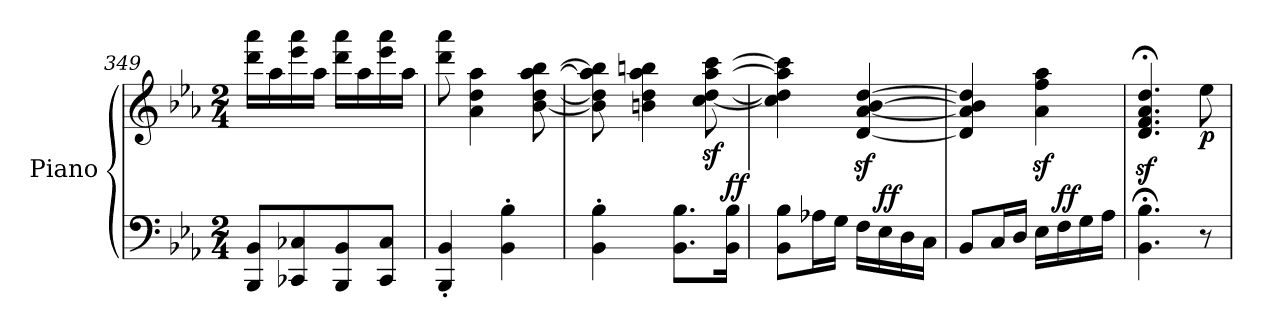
**kern	**kern	**dynam
*part1	*part1	*part1
*staff2	*staff1	*staff1/2
*I"Piano	*	*
*I'Pno	*	*
*clefF4	*clefG2	*
*k[b-e-a-]	*k[b-e-a-]	*
*M2/4	*M2/4	*
=349	=349	=349
8BBB-/ 8BB-/L	16ddd\ 16aaa-\LL	.
.	16aa-\	.
8CC-X/ 8C-X/	16eee-\ 16aaa-\	.
.	16aa-\JJ	.
8BBB-/ 8BB-/	16ddd\ 16aaa-\LL	.
.	16aa-\	.
8CC-/ 8C-/J	16eee-\ 16aaa-\	.
.	16aa-\JJ	.
=350	=350	=350
4BBB-/' 4BB-/'	8ddd\ 8aaa-\	.
.	4a-\ 4dd\ 4aa-\	.
4BB-\' 4B-\'	.	.
.	[8b-\ [8dd\ [8aa-\ [8bb-\	.
=351	=351	=351
4BB-\' 4B-\'	8b-\] 8dd\] 8aa-\] 8bb-\]	.
.	4bn\ 4dd\ 4aa-\ 4bbn\	.
8.BB-\ 8.B-\L	.	.
.	[8cc\z< [8dd\z< [8aa-\z< [8ccc\z<	.
!	!	!LO:DY:a=2
16BB-\ 16B-\Jk	.	ff
=352	=352	=352
8BB-\ 8B-\L	4cc\] 4dd\] 4aa-\] 4ccc\]	.
16A-X\L	.	.
16G\JJ	.	.
16F\LL	[4d/z< [4a-/z< [4b-/z< [4dd/z<	.
!	!	!LO:DY:a=2
16E-\	.	ff
16D\	.	.
16C\JJ	.	.
=353	=353	=353
8BB-/L	4d/] 4a-/] 4b-/] 4dd/]	.
16C/L	.	.
16D/JJ	.	.
16E-\LL	4a-\z< 4ff\z< 4aa-\z<	.
!	!	!LO:DY:a=2
16F\	.	ff
16G\	.	.
16A-\JJ	.	.
=354	=354	=354
*	*MM30	*
4.BB-\;< 4.B-\;<	4.d/z<;< 4.f/z<;< 4.a-/z<;< 4.dd/z<;<	.
*	*MM48	*
!	!	!LO:DY:b
8r	8ee-\	p
=	=	=
*-	*-	*-
